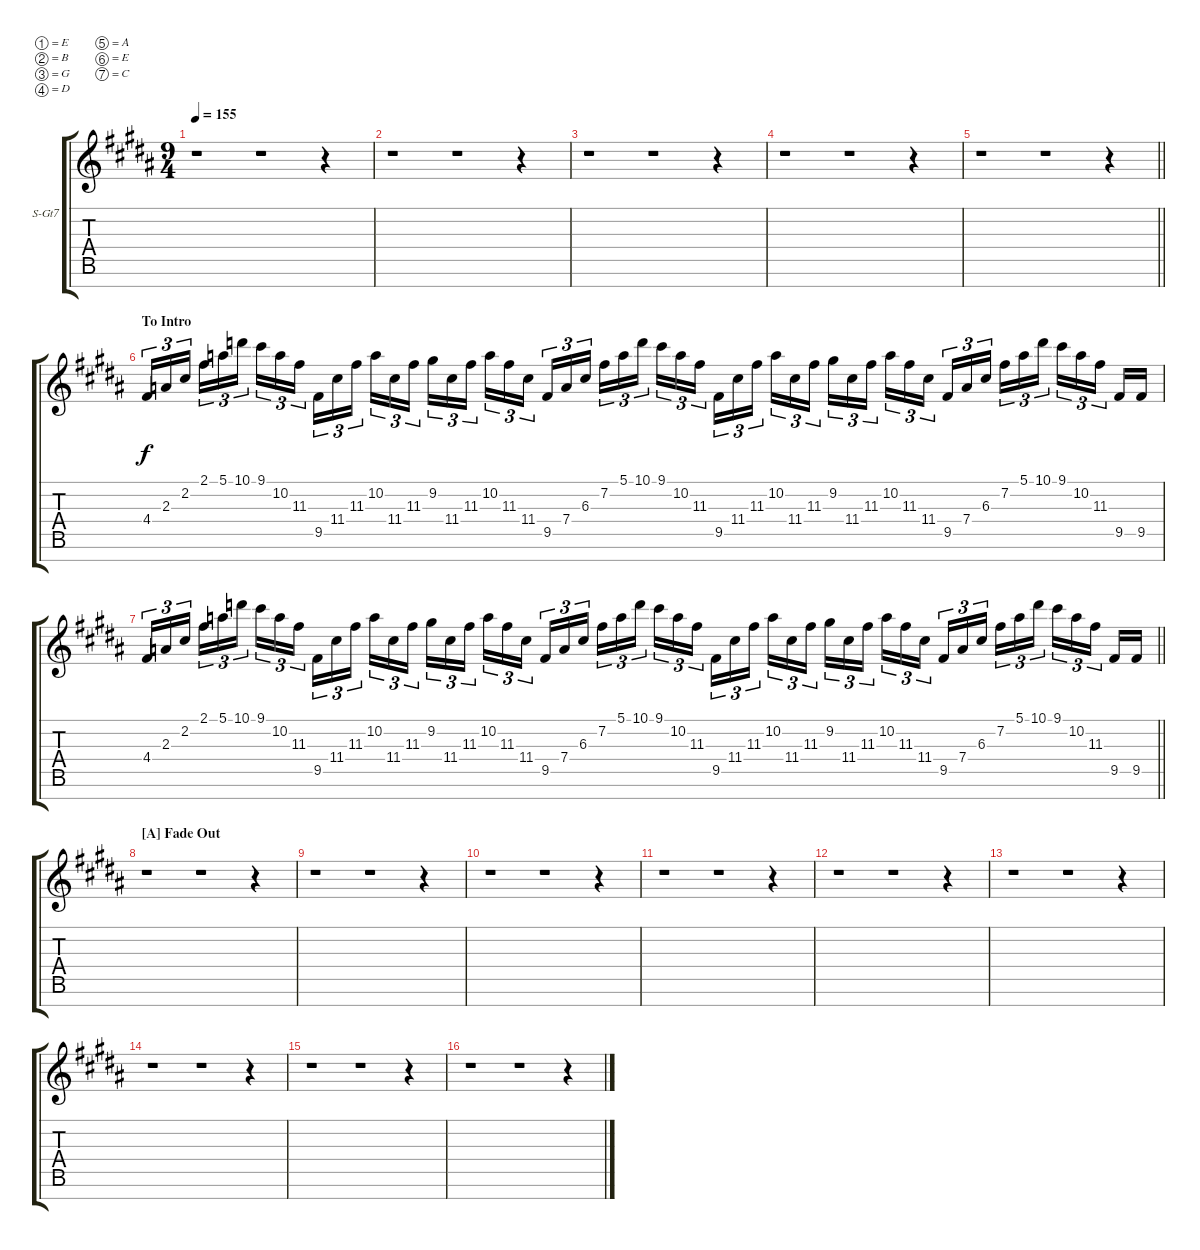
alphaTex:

\bracketExtendMode groupsimilarinstruments
\firstSystemTrackNameOrientation horizontal
\otherSystemsTrackNameOrientation horizontal
\track ("Synth" "S-Gt7") {instrument lead2sawtooth}
\staff {score tabs}
\tuning (E4 B3 G3 D3 A2 E2 C-1)
\displaytranspose 12
\ts (9 4)
\tempo 155
\clef g2
\ks b
r.1{dy mf} r.1 r.4 |
r.1 r.1 r.4 |
r.1 r.1 r.4 |
r.1 r.1 r.4 |
\barLineRight lightlight
r.1 r.1 r.4 |
\section ("" "To Intro")
4.4.16{tu (3 2) dy f} 2.3.16{tu (3 2)} 2.2.16{tu (3 2)} 2.1.16{tu (3 2)} 5.1.16{tu (3 2)} 10.1.16{tu (3 2)} 9.1.16{tu (3 2)} 10.2.16{tu (3 2)} 11.3.16{tu (3 2)} 9.5.16{tu (3 2)} 11.4.16{tu (3 2)} 11.3.16{tu (3 2)} 10.2.16{tu (3 2)} 11.4.16{tu (3 2)} 11.3.16{tu (3 2)} 9.2.16{tu (3 2)} 11.4.16{tu (3 2)} 11.3.16{tu (3 2)} 10.2.16{tu (3 2)} 11.3.16{tu (3 2)} 11.4.16{tu (3 2)} 9.5.16{tu (3 2)} 7.4.16{tu (3 2)} 6.3.16{tu (3 2)} 7.2.16{tu (3 2)} 5.1.16{tu (3 2)} 10.1.16{tu (3 2)} 9.1.16{tu (3 2)} 10.2.16{tu (3 2)} 11.3.16{tu (3 2)} 9.5.16{tu (3 2)} 11.4.16{tu (3 2)} 11.3.16{tu (3 2)} 10.2.16{tu (3 2)} 11.4.16{tu (3 2)} 11.3.16{tu (3 2)} 9.2.16{tu (3 2)} 11.4.16{tu (3 2)} 11.3.16{tu (3 2)} 10.2.16{tu (3 2)} 11.3.16{tu (3 2)} 11.4.16{tu (3 2)} 9.5.16{tu (3 2)} 7.4.16{tu (3 2)} 6.3.16{tu (3 2)} 7.2.16{tu (3 2)} 5.1.16{tu (3 2)} 10.1.16{tu (3 2)} 9.1.16{tu (3 2)} 10.2.16{tu (3 2)} 11.3.16{tu (3 2)} 9.5.16 9.5.16 |
\barLineRight lightlight
4.4.16{tu (3 2)} 2.3.16{tu (3 2)} 2.2.16{tu (3 2)} 2.1.16{tu (3 2)} 5.1.16{tu (3 2)} 10.1.16{tu (3 2)} 9.1.16{tu (3 2)} 10.2.16{tu (3 2)} 11.3.16{tu (3 2)} 9.5.16{tu (3 2)} 11.4.16{tu (3 2)} 11.3.16{tu (3 2)} 10.2.16{tu (3 2)} 11.4.16{tu (3 2)} 11.3.16{tu (3 2)} 9.2.16{tu (3 2)} 11.4.16{tu (3 2)} 11.3.16{tu (3 2)} 10.2.16{tu (3 2)} 11.3.16{tu (3 2)} 11.4.16{tu (3 2)} 9.5.16{tu (3 2)} 7.4.16{tu (3 2)} 6.3.16{tu (3 2)} 7.2.16{tu (3 2)} 5.1.16{tu (3 2)} 10.1.16{tu (3 2)} 9.1.16{tu (3 2)} 10.2.16{tu (3 2)} 11.3.16{tu (3 2)} 9.5.16{tu (3 2)} 11.4.16{tu (3 2)} 11.3.16{tu (3 2)} 10.2.16{tu (3 2)} 11.4.16{tu (3 2)} 11.3.16{tu (3 2)} 9.2.16{tu (3 2)} 11.4.16{tu (3 2)} 11.3.16{tu (3 2)} 10.2.16{tu (3 2)} 11.3.16{tu (3 2)} 11.4.16{tu (3 2)} 9.5.16{tu (3 2)} 7.4.16{tu (3 2)} 6.3.16{tu (3 2)} 7.2.16{tu (3 2)} 5.1.16{tu (3 2)} 10.1.16{tu (3 2)} 9.1.16{tu (3 2)} 10.2.16{tu (3 2)} 11.3.16{tu (3 2)} 9.5.16 9.5.16 |
\section ("A" "Fade Out")
r.1 r.1 r.4 |
r.1 r.1 r.4 |
r.1 r.1 r.4 |
r.1 r.1 r.4 |
r.1 r.1 r.4 |
r.1 r.1 r.4 |
r.1 r.1 r.4 |
r.1 r.1 r.4 |
r.1 r.1 r.4
